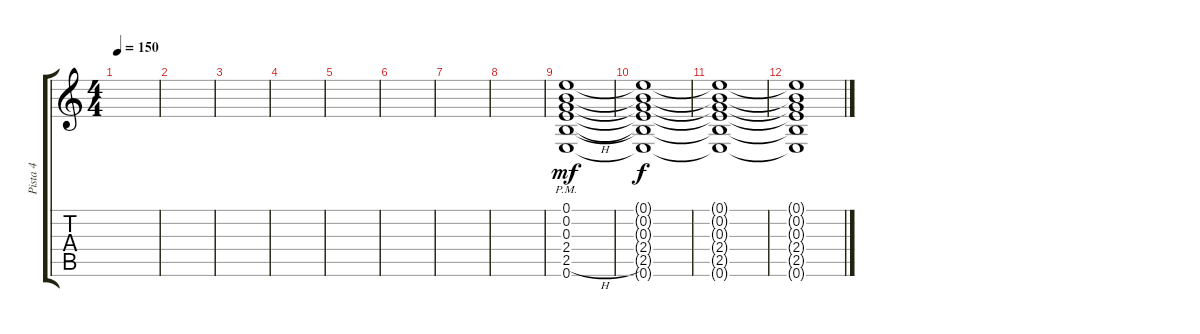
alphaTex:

\track ("Pista 4" "Pista 4") {instrument distortionguitar}
\staff {score tabs}
\tuning (E4 B3 G3 D3 A2 E2) {hide}
\ts (4 4)
\tempo 150
\clef g2
\ks c
|
|
|
|
|
|
|
|
(0.1{pm} 0.2{pm} 0.3{pm} 2.4{pm} 2.5{h pm} 0.6{pm}).1{dy mf} |
(0.1{t} 0.2{t} 0.3{t} 2.4{t} 2.5{t} 0.6{t}).1{dy f volume 11} |
(0.1{t} 0.2{t} 0.3{t} 2.4{t} 2.5{t} 0.6{t}).1{volume 9} |
(0.1{t} 0.2{t} 0.3{t} 2.4{t} 2.5{t} 0.6{t}).1{volume 7}
